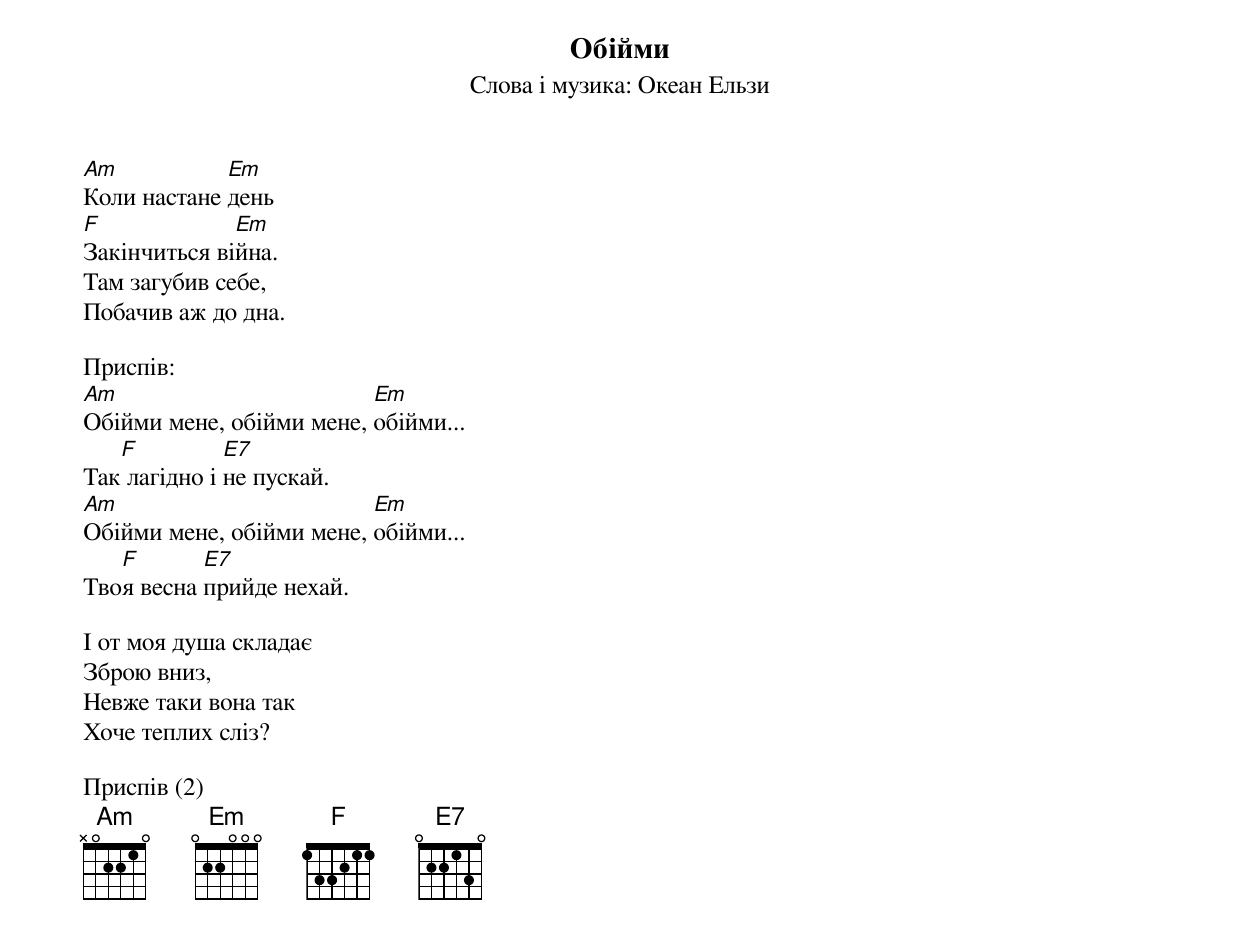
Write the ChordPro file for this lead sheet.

{title: Обійми}
{subtitle: Слова і музика: Океан Ельзи}

[Am]Коли настане [Em]день
[F]Закінчиться ві[Em]йна.
Там загубив себе,
Побачив аж до дна.

<bold>Приспiв:</bold>
[Am]Обійми мене, обійми мене, [Em]обійми...
Так[F] лагідно і [E7]не пускай.
[Am]Обійми мене, обійми мене, [Em]обійми...
Тво[F]я весна [E7]прийде нехай.

І от моя душа складає
Зброю вниз,
Невже таки вона так
Хоче теплих сліз?

<bold>Приспiв (2)</bold>
